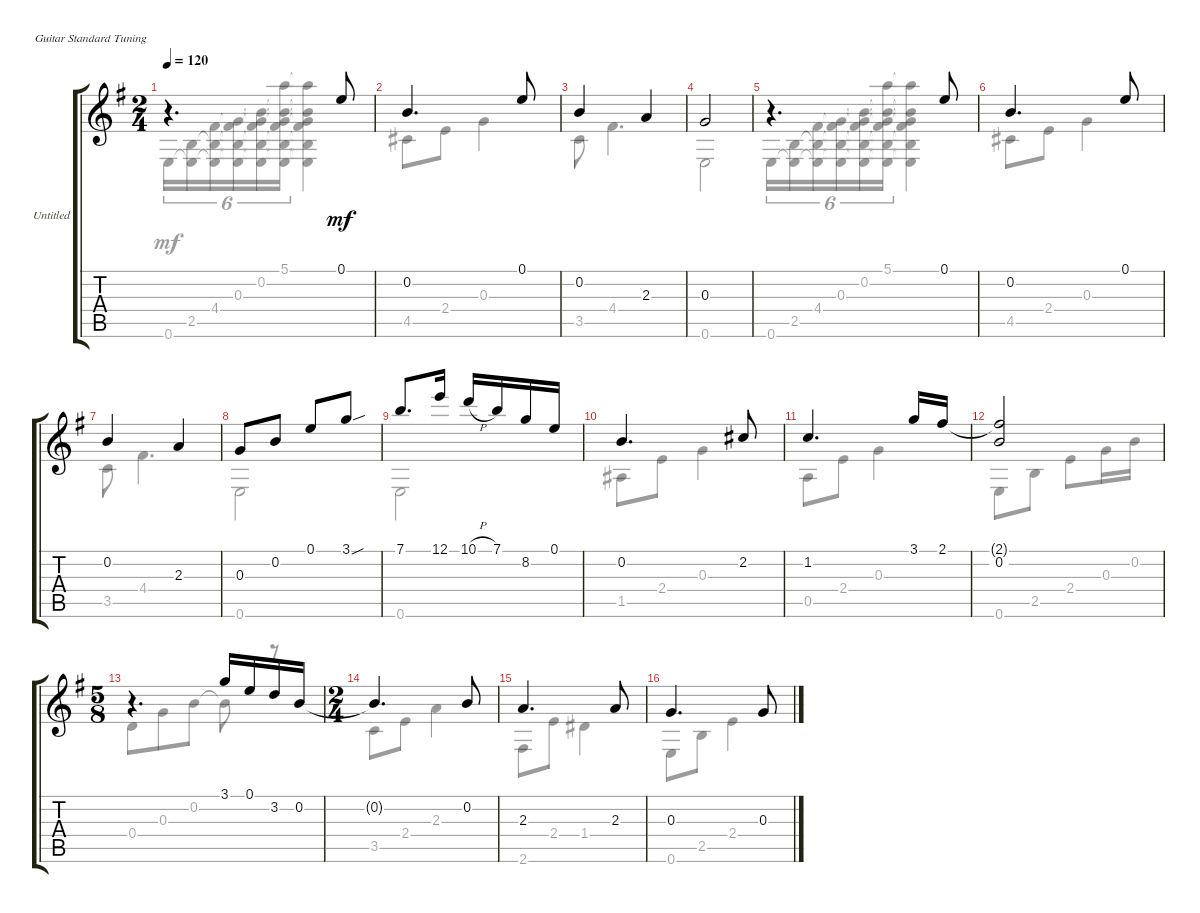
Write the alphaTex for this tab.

\bracketExtendMode groupsimilarinstruments
\firstSystemTrackNameOrientation horizontal
\otherSystemsTrackNameOrientation horizontal
\track ("Untitled" "Untitled") {instrument acousticguitarnylon}
\staff {score tabs}
\tuning (E4 B3 G3 D3 A2 E2)
\voice
\ts (2 4)
\tempo 120
\clef g2
\ks eminor
r.4{d dy mf instrument acousticguitarnylon} 0.1.8 |
0.2.4{d} 0.1.8 |
0.2.4 2.3.4 |
0.3.2 |
r.4{d} 0.1.8 |
0.2.4{d} 0.1.8 |
0.2.4 2.3.4 |
0.3.8 0.2.8 0.1.8 3.1{sou}.8 |
7.1.8{d} 12.1.16 10.1{h}.16 7.1.16 8.2.16 0.1.16 |
0.2.4{d} 2.2.8 |
1.2.4{d} 3.1.16 2.1.16 |
(2.1{t} 0.2).2 |
\ts (5 8)
r.4{d} 3.1.16 0.1.16 3.2.16 0.2.16 |
\ts (2 4)
0.2{t}.4{d} 0.2.8 |
2.3.4{d} 2.3.8 |
0.3.4{d} 0.3.8
\voice
\clef g2
\ottava regular
\simile none
\ks eminor
0.6.16{tu (6 4) dy mf} (2.5 0.6{t}).16{tu (6 4)} (4.4 2.5{t} 0.6{t}).16{tu (6 4)} (0.3 4.4{t} 2.5{t} 0.6{t}).16{tu (6 4)} (0.2 0.3{t} 4.4{t} 2.5{t} 0.6{t}).16{tu (6 4)} (5.1 0.2{t} 0.3{t} 4.4{t} 2.5{t} 0.6{t}).16{tu (6 4)} (5.1{t} 0.2{t} 0.3{t} 4.4{t} 2.5{t} 0.6{t}).4 |
4.5.8 2.4.8 0.3.4 |
3.5.8 4.4.4{d} |
0.6.2 |
0.6.16{tu (6 4)} (2.5 0.6{t}).16{tu (6 4)} (4.4 2.5{t} 0.6{t}).16{tu (6 4)} (0.3 4.4{t} 2.5{t} 0.6{t}).16{tu (6 4)} (0.2 0.3{t} 4.4{t} 2.5{t} 0.6{t}).16{tu (6 4)} (5.1 0.2{t} 0.3{t} 4.4{t} 2.5{t} 0.6{t}).16{tu (6 4)} (5.1{t} 0.2{t} 0.3{t} 4.4{t} 2.5{t} 0.6{t}).4 |
4.5.8 2.4.8 0.3.4 |
3.5.8 4.4.4{d} |
0.6.2 |
0.6.2 |
1.5.8 2.4.8 0.3.4 |
0.5.8 2.4.8 0.3.4 |
0.6.8 2.5.8 2.4.8 0.3.16 0.2.16 |
0.4.8 0.3.8 0.2.8 0.2{t}.8 r.8 |
3.5.8 2.4.8 2.3.4 |
2.6.8 2.4.8 1.4.4 |
0.6.8 2.5.8 2.4.4
